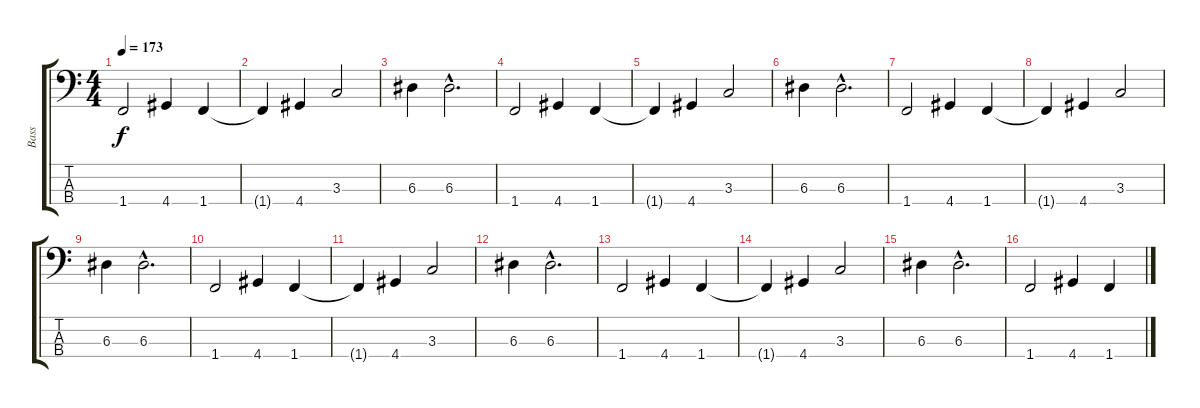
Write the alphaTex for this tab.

\track ("Bass" "Bass") {instrument electricbassfinger}
\staff {score tabs}
\tuning (G2 D2 A1 E1) {hide}
\ts (4 4)
\tempo 173
\clef f4
\ks c
1.4.2{dy f instrument electricbassfinger} 4.4.4 1.4.4 |
1.4{t}.4 4.4.4 3.3.2 |
6.3.4 6.3{hac}.2{d} |
1.4.2 4.4.4 1.4.4 |
1.4{t}.4 4.4.4 3.3.2 |
6.3.4 6.3{hac}.2{d} |
1.4.2 4.4.4 1.4.4 |
1.4{t}.4 4.4.4 3.3.2 |
6.3.4 6.3{hac}.2{d} |
1.4.2 4.4.4 1.4.4 |
1.4{t}.4 4.4.4 3.3.2 |
6.3.4 6.3{hac}.2{d} |
1.4.2 4.4.4 1.4.4 |
1.4{t}.4 4.4.4 3.3.2 |
6.3.4 6.3{hac}.2{d} |
1.4.2 4.4.4 1.4.4
